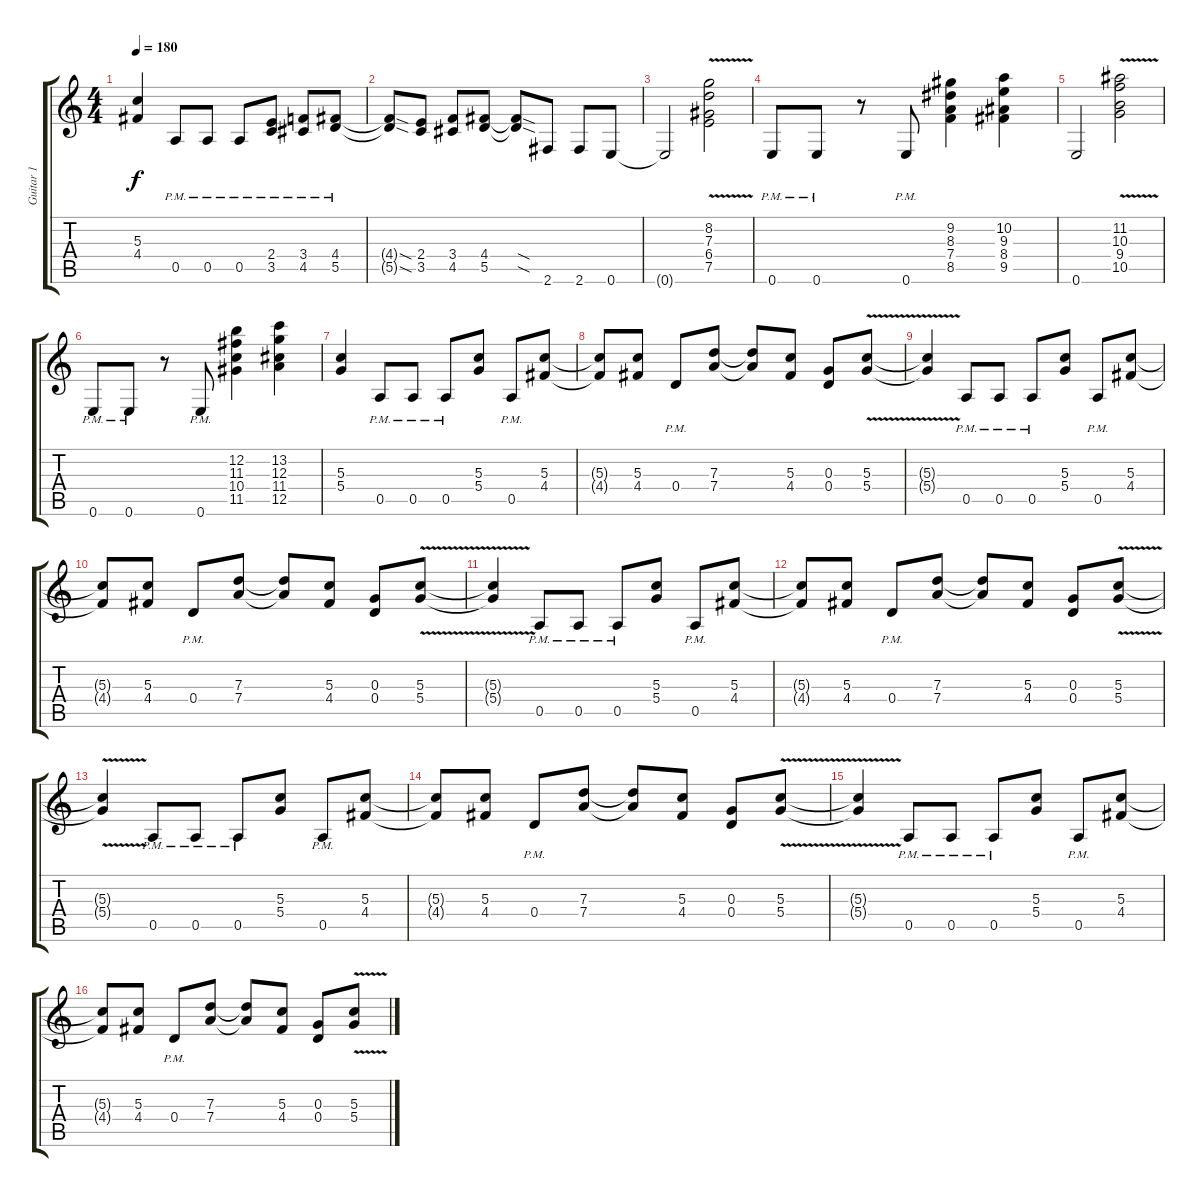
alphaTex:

\track ("Guitar 1" "Guitar 1") {instrument distortionguitar}
\staff {score tabs}
\tuning (E4 B3 G3 D3 A2 E2) {hide}
\ts (4 4)
\tempo 180
\clef g2
\ks c
(5.3 4.4).4{dy f} 0.5{pm}.8 0.5{pm}.8 0.5{pm}.8 (2.4{pm} 3.5{pm}).8 (3.4{pm} 4.5{pm}).8 (4.4{pm} 5.5{pm}).8 |
(4.4{sod t} 5.5{sod t}).8 (2.4 3.5).8 (3.4 4.5).8 (4.4 5.5).8 (4.4{sod t} 5.5{sod t}).8 2.6.8 2.6.8 0.6.8 |
0.6{t}.2 (8.2{v} 7.3{v} 6.4{v} 7.5{v}).2 |
0.6{pm}.8 0.6{pm}.8 r.8 0.6{pm}.8 (9.2 8.3 7.4 8.5).4 (10.2 9.3 8.4 9.5).4 |
0.6.2 (11.2{v} 10.3{v} 9.4{v} 10.5{v}).2 |
0.6{pm}.8 0.6{pm}.8 r.8 0.6{pm}.8 (12.2 11.3 10.4 11.5).4 (13.2 12.3 11.4 12.5).4 |
(5.3 5.4).4 0.5{pm}.8 0.5{pm}.8 0.5{pm}.8 (5.3 5.4).8 0.5{pm}.8 (5.3 4.4).8 |
(5.3{t} 4.4{t}).8 (5.3 4.4).8 0.4{pm}.8 (7.3 7.4).8 (7.3{t} 7.4{t}).8 (5.3 4.4).8 (0.3 0.4).8 (5.3{v} 5.4{v}).8 |
(5.3{t} 5.4{t}).4 0.5{pm}.8 0.5{pm}.8 0.5{pm}.8 (5.3 5.4).8 0.5{pm}.8 (5.3 4.4).8 |
(5.3{t} 4.4{t}).8 (5.3 4.4).8 0.4{pm}.8 (7.3 7.4).8 (7.3{t} 7.4{t}).8 (5.3 4.4).8 (0.3 0.4).8 (5.3{v} 5.4{v}).8 |
(5.3{t} 5.4{t}).4 0.5{pm}.8 0.5{pm}.8 0.5{pm}.8 (5.3 5.4).8 0.5{pm}.8 (5.3 4.4).8 |
(5.3{t} 4.4{t}).8 (5.3 4.4).8 0.4{pm}.8 (7.3 7.4).8 (7.3{t} 7.4{t}).8 (5.3 4.4).8 (0.3 0.4).8 (5.3{v} 5.4{v}).8 |
(5.3{t} 5.4{t}).4 0.5{pm}.8 0.5{pm}.8 0.5{pm}.8 (5.3 5.4).8 0.5{pm}.8 (5.3 4.4).8 |
(5.3{t} 4.4{t}).8 (5.3 4.4).8 0.4{pm}.8 (7.3 7.4).8 (7.3{t} 7.4{t}).8 (5.3 4.4).8 (0.3 0.4).8 (5.3{v} 5.4{v}).8 |
(5.3{t} 5.4{t}).4 0.5{pm}.8 0.5{pm}.8 0.5{pm}.8 (5.3 5.4).8 0.5{pm}.8 (5.3 4.4).8 |
(5.3{t} 4.4{t}).8 (5.3 4.4).8 0.4{pm}.8 (7.3 7.4).8 (7.3{t} 7.4{t}).8 (5.3 4.4).8 (0.3 0.4).8 (5.3{v} 5.4{v}).8
